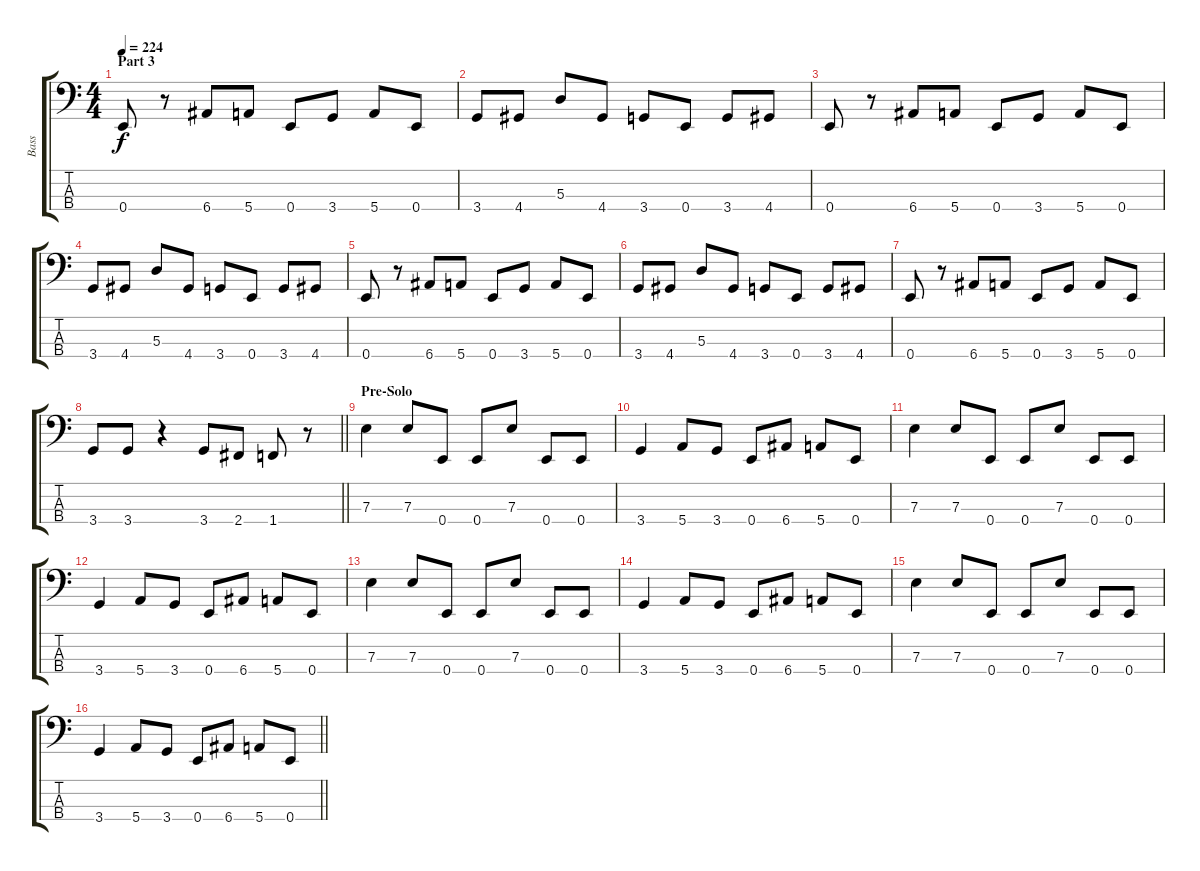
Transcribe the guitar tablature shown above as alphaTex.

\track ("Bass" "Bass") {instrument electricbasspick}
\staff {score tabs}
\tuning (G2 D2 A1 E1) {hide}
\ts (4 4)
\section ("" "Part 3")
\tempo 224
\clef f4
\ks c
0.4.8{dy f} r.8 6.4.8 5.4.8 0.4.8 3.4.8 5.4.8 0.4.8 |
3.4.8 4.4.8 5.3.8 4.4.8 3.4.8 0.4.8 3.4.8 4.4.8 |
0.4.8 r.8 6.4.8 5.4.8 0.4.8 3.4.8 5.4.8 0.4.8 |
3.4.8 4.4.8 5.3.8 4.4.8 3.4.8 0.4.8 3.4.8 4.4.8 |
0.4.8 r.8 6.4.8 5.4.8 0.4.8 3.4.8 5.4.8 0.4.8 |
3.4.8 4.4.8 5.3.8 4.4.8 3.4.8 0.4.8 3.4.8 4.4.8 |
0.4.8 r.8 6.4.8 5.4.8 0.4.8 3.4.8 5.4.8 0.4.8 |
\barLineRight lightlight
3.4.8 3.4.8 r.4 3.4.8 2.4.8 1.4.8 r.8 |
\section ("" "Pre-Solo")
7.3.4{volume 13} 7.3.8 0.4.8 0.4.8 7.3.8 0.4.8 0.4.8 |
3.4.4 5.4.8 3.4.8 0.4.8 6.4.8 5.4.8 0.4.8 |
7.3.4 7.3.8 0.4.8 0.4.8 7.3.8 0.4.8 0.4.8 |
3.4.4 5.4.8 3.4.8 0.4.8 6.4.8 5.4.8 0.4.8 |
7.3.4 7.3.8 0.4.8 0.4.8 7.3.8 0.4.8 0.4.8 |
3.4.4 5.4.8 3.4.8 0.4.8 6.4.8 5.4.8 0.4.8 |
7.3.4 7.3.8 0.4.8 0.4.8 7.3.8 0.4.8 0.4.8 |
\barLineRight lightlight
3.4.4 5.4.8 3.4.8 0.4.8 6.4.8 5.4.8 0.4.8
